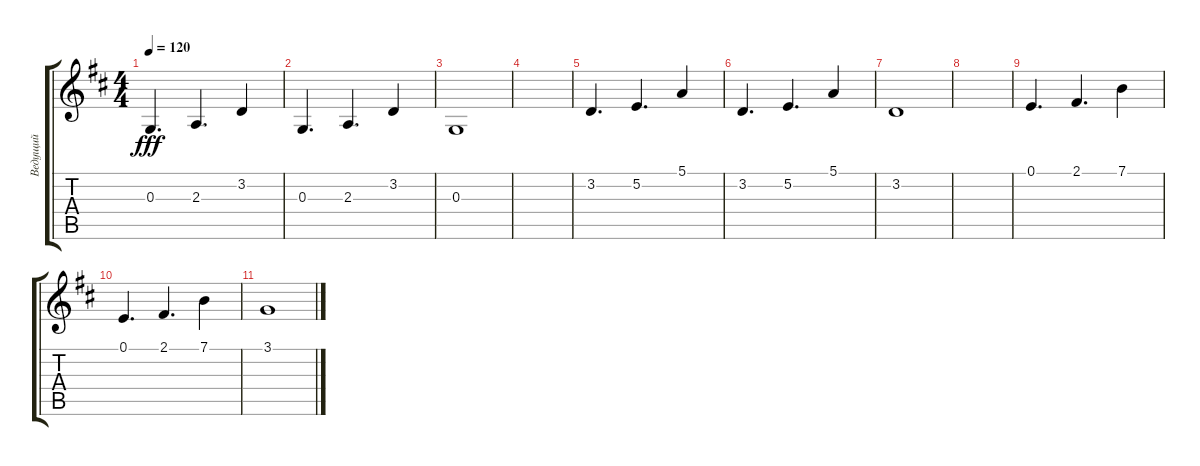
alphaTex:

\track ("Ведущий" "Ведущий") {instrument vibraphone}
\staff {score tabs}
\tuning (E4 B3 G3 D3 A2 E2) {hide}
\ts (4 4)
\tempo 120
\clef g2
\ks bminor
0.3.4{d dy fff instrument electricgrandpiano} 2.3.4{d} 3.2.4 |
0.3.4{d} 2.3.4{d} 3.2.4 |
0.3.1 |
|
3.2.4{d} 5.2.4{d} 5.1.4 |
3.2.4{d} 5.2.4{d} 5.1.4 |
3.2.1 |
|
0.1.4{d} 2.1.4{d} 7.1.4 |
0.1.4{d} 2.1.4{d} 7.1.4 |
3.1.1
